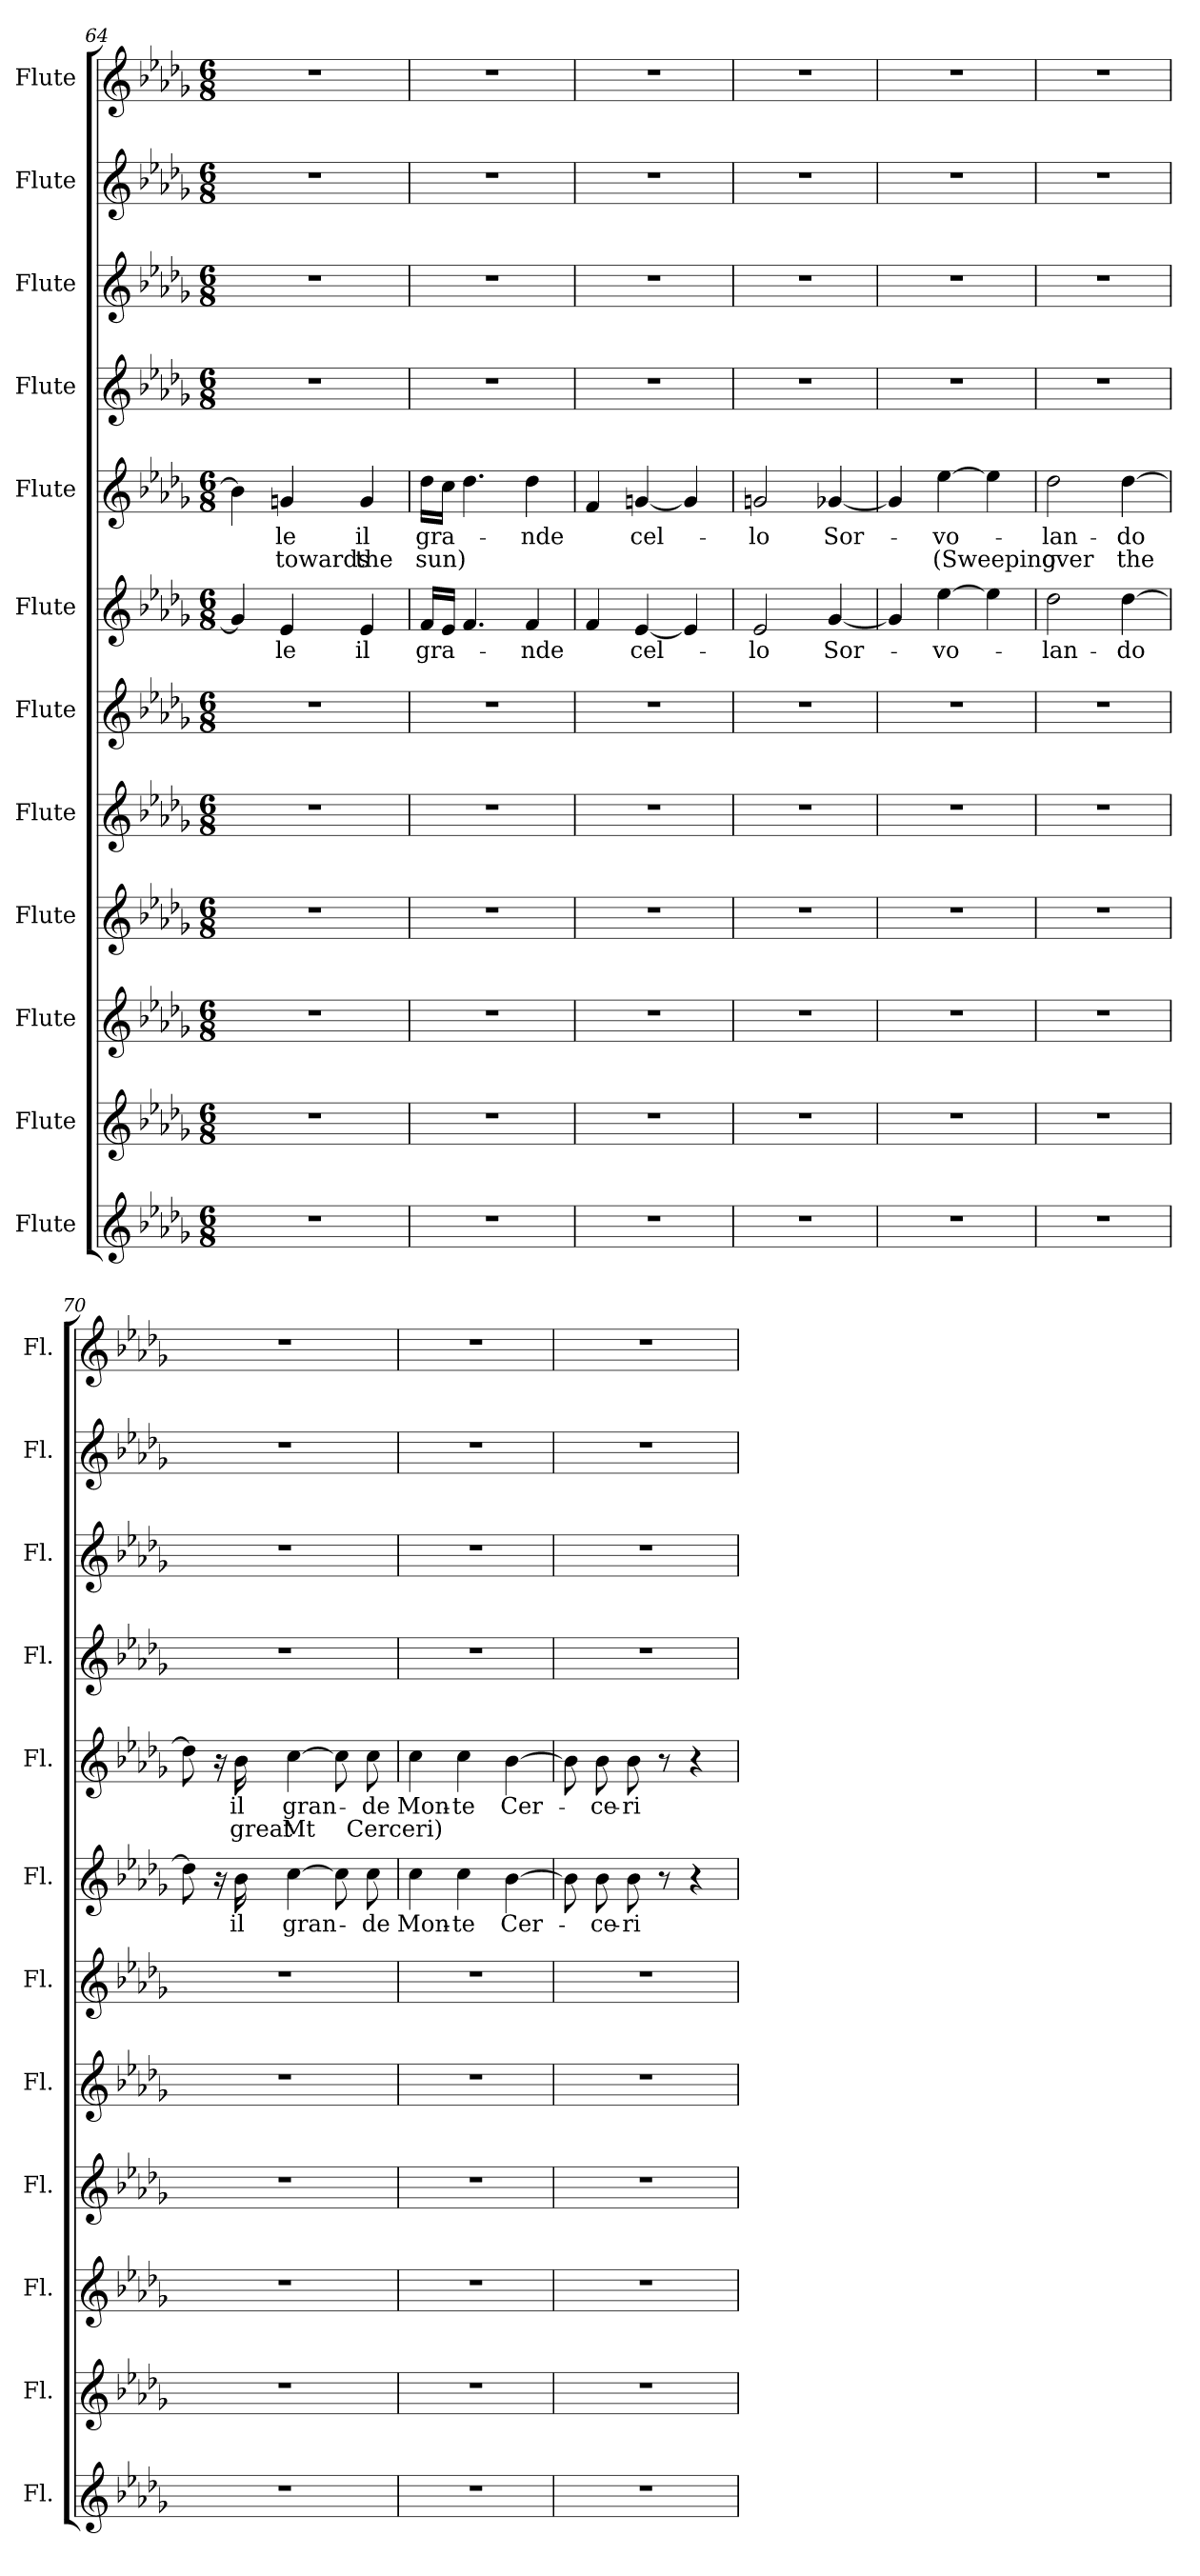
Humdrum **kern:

**kern	**kern	**kern	**kern	**kern	**kern	**kern	**text	**kern	**text	**text	**kern	**kern	**kern	**kern
*part12	*part11	*part10	*part9	*part8	*part7	*part6	*part6	*part5	*part5	*part5	*part4	*part3	*part2	*part1
*staff12	*staff11	*staff10	*staff9	*staff8	*staff7	*staff6	*staff6	*staff5	*staff5	*staff5	*staff4	*staff3	*staff2	*staff1
*I"Flute	*I"Flute	*I"Flute	*I"Flute	*I"Flute	*I"Flute	*I"Flute	*	*I"Flute	*	*	*I"Flute	*I"Flute	*I"Flute	*I"Flute
*I'Fl.	*I'Fl.	*I'Fl.	*I'Fl.	*I'Fl.	*I'Fl.	*I'Fl.	*	*I'Fl.	*	*	*I'Fl.	*I'Fl.	*I'Fl.	*I'Fl.
*clefG2	*clefG2	*clefG2	*clefG2	*clefG2	*clefG2	*clefG2	*	*clefG2	*	*	*clefG2	*clefG2	*clefG2	*clefG2
*k[b-e-a-d-g-]	*k[b-e-a-d-g-]	*k[b-e-a-d-g-]	*k[b-e-a-d-g-]	*k[b-e-a-d-g-]	*k[b-e-a-d-g-]	*k[b-e-a-d-g-]	*	*k[b-e-a-d-g-]	*	*	*k[b-e-a-d-g-]	*k[b-e-a-d-g-]	*k[b-e-a-d-g-]	*k[b-e-a-d-g-]
*M6/8	*M6/8	*M6/8	*M6/8	*M6/8	*M6/8	*M6/8	*	*M6/8	*	*	*M6/8	*M6/8	*M6/8	*M6/8
=64	=64	=64	=64	=64	=64	=64	=64	=64	=64	=64	=64	=64	=64	=64
2.r	2.r	2.r	2.r	2.r	2.r	4g/]	.	4b-\]	.	.	2.r	2.r	2.r	2.r
.	.	.	.	.	.	4e-/	-le	4gn/	-le	towards	.	.	.	.
.	.	.	.	.	.	4e-/	il	4g/	il	the	.	.	.	.
!!LO:PB:g=z
=65	=65	=65	=65	=65	=65	=65	=65	=65	=65	=65	=65	=65	=65	=65
2.r	2.r	2.r	2.r	2.r	2.r	16f/LL	gra-	16dd-\LL	gra-	sun)	2.r	2.r	2.r	2.r
.	.	.	.	.	.	16e-/JJ	.	16cc\JJ	.	.	.	.	.	.
.	.	.	.	.	.	4.f/	.	4.dd-\	.	.	.	.	.	.
.	.	.	.	.	.	4f/	-nde	4dd-\	-nde	.	.	.	.	.
=66	=66	=66	=66	=66	=66	=66	=66	=66	=66	=66	=66	=66	=66	=66
2.r	2.r	2.r	2.r	2.r	2.r	4f/	.	4f/	.	.	2.r	2.r	2.r	2.r
.	.	.	.	.	.	[4e-/	-cel-	[4gn/	-cel-	.	.	.	.	.
.	.	.	.	.	.	4e-/]	.	4g/]	.	.	.	.	.	.
=67	=67	=67	=67	=67	=67	=67	=67	=67	=67	=67	=67	=67	=67	=67
2.r	2.r	2.r	2.r	2.r	2.r	2e-/	-lo	2gn/	-lo	.	2.r	2.r	2.r	2.r
.	.	.	.	.	.	[4g-/	Sor-	[4g-X/	Sor-	.	.	.	.	.
=68	=68	=68	=68	=68	=68	=68	=68	=68	=68	=68	=68	=68	=68	=68
2.r	2.r	2.r	2.r	2.r	2.r	4g-/]	.	4g-/]	.	.	2.r	2.r	2.r	2.r
.	.	.	.	.	.	[4ee-\	-vo-	[4ee-\	-vo-	(Sweeping	.	.	.	.
.	.	.	.	.	.	4ee-\]	.	4ee-\]	.	.	.	.	.	.
=69	=69	=69	=69	=69	=69	=69	=69	=69	=69	=69	=69	=69	=69	=69
2.r	2.r	2.r	2.r	2.r	2.r	2dd-\	-lan-	2dd-\	-lan-	over	2.r	2.r	2.r	2.r
.	.	.	.	.	.	[4dd-\	-do	[4dd-\	-do	the	.	.	.	.
!!LO:PB:g=z
=70	=70	=70	=70	=70	=70	=70	=70	=70	=70	=70	=70	=70	=70	=70
2.r	2.r	2.r	2.r	2.r	2.r	8dd-\]	.	8dd-\]	.	.	2.r	2.r	2.r	2.r
.	.	.	.	.	.	16r	.	16r	.	.	.	.	.	.
.	.	.	.	.	.	16b-\	il	16b-\	il	great	.	.	.	.
.	.	.	.	.	.	[4cc\	gran-	[4cc\	gran-	Mt	.	.	.	.
.	.	.	.	.	.	8cc\]	.	8cc\]	.	.	.	.	.	.
.	.	.	.	.	.	8cc\	-de	8cc\	-de	Cerceri)	.	.	.	.
=71	=71	=71	=71	=71	=71	=71	=71	=71	=71	=71	=71	=71	=71	=71
2.r	2.r	2.r	2.r	2.r	2.r	4cc\	Mon-	4cc\	Mon-	.	2.r	2.r	2.r	2.r
.	.	.	.	.	.	4cc\	-te	4cc\	-te	.	.	.	.	.
.	.	.	.	.	.	[4b-\	Cer-	[4b-\	Cer-	.	.	.	.	.
=72	=72	=72	=72	=72	=72	=72	=72	=72	=72	=72	=72	=72	=72	=72
2.r	2.r	2.r	2.r	2.r	2.r	8b-\]	.	8b-\]	.	.	2.r	2.r	2.r	2.r
.	.	.	.	.	.	8b-\	-ce-	8b-\	-ce-	.	.	.	.	.
.	.	.	.	.	.	8b-\	-ri	8b-\	-ri	.	.	.	.	.
.	.	.	.	.	.	8r	.	8r	.	.	.	.	.	.
.	.	.	.	.	.	4r	.	4r	.	.	.	.	.	.
=	=	=	=	=	=	=	=	=	=	=	=	=	=	=
*-	*-	*-	*-	*-	*-	*-	*-	*-	*-	*-	*-	*-	*-	*-
